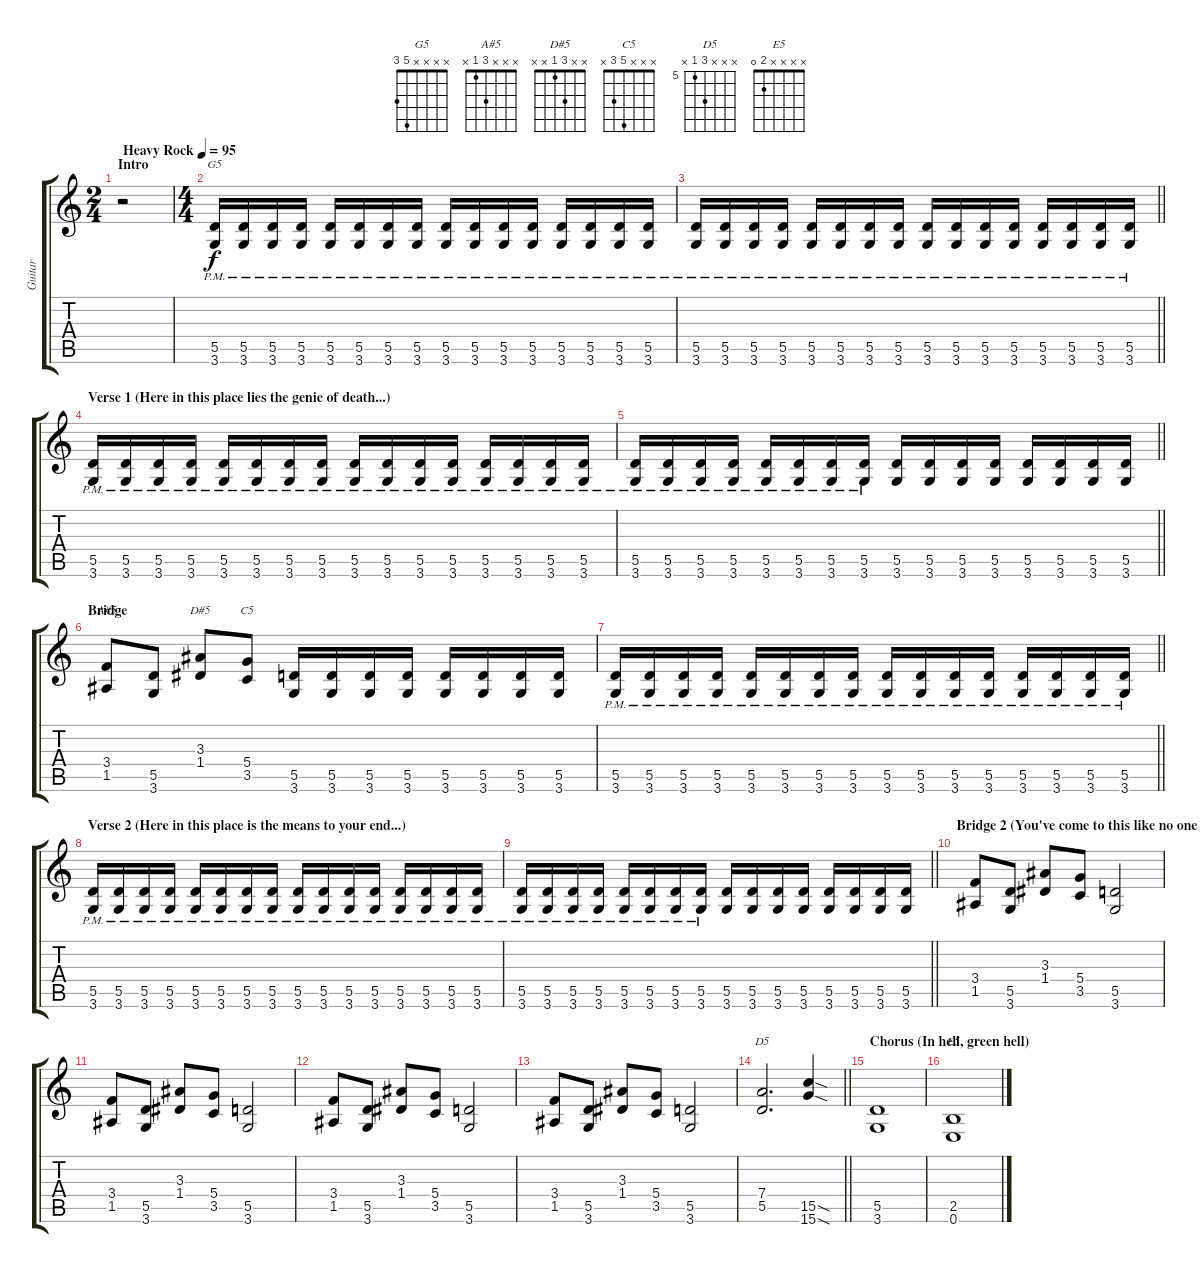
\track ("Guitar" "Guitar") {instrument distortionguitar}
\staff {score tabs}
\tuning (E4 B3 G3 D3 A2 E2) {hide}
\chord ("G5" x x x x 5 3)
\chord ("A#5" x x x 3 1 x)
\chord ("D#5" x x 3 1 x x)
\chord ("C5" x x x 5 3 x)
\chord ("D5" x x x 7 5 x) {firstfret 5}
\chord ("E5" x x x x 2 0)
\ts (2 4)
\section ("" "Intro")
\tempo (95 "Heavy Rock")
\clef g2
\ks c
r.2{dy f instrument distortionguitar} |
\ts (4 4)
(5.5{pm} 3.6{pm}).16{ch "G5"} (5.5{pm} 3.6{pm}).16 (5.5{pm} 3.6{pm}).16 (5.5{pm} 3.6{pm}).16 (5.5{pm} 3.6{pm}).16 (5.5{pm} 3.6{pm}).16 (5.5{pm} 3.6{pm}).16 (5.5{pm} 3.6{pm}).16 (5.5{pm} 3.6{pm}).16 (5.5{pm} 3.6{pm}).16 (5.5{pm} 3.6{pm}).16 (5.5{pm} 3.6{pm}).16 (5.5{pm} 3.6{pm}).16 (5.5{pm} 3.6{pm}).16 (5.5{pm} 3.6{pm}).16 (5.5{pm} 3.6{pm}).16 |
\barLineRight lightlight
(5.5{pm} 3.6{pm}).16 (5.5{pm} 3.6{pm}).16 (5.5{pm} 3.6{pm}).16 (5.5{pm} 3.6{pm}).16 (5.5{pm} 3.6{pm}).16 (5.5{pm} 3.6{pm}).16 (5.5{pm} 3.6{pm}).16 (5.5{pm} 3.6{pm}).16 (5.5{pm} 3.6{pm}).16 (5.5{pm} 3.6{pm}).16 (5.5{pm} 3.6{pm}).16 (5.5{pm} 3.6{pm}).16 (5.5{pm} 3.6{pm}).16 (5.5{pm} 3.6{pm}).16 (5.5{pm} 3.6{pm}).16 (5.5{pm} 3.6{pm}).16 |
\section ("" "Verse 1 (Here in this place lies the genie of death...)")
(5.5{pm} 3.6{pm}).16 (5.5{pm} 3.6{pm}).16 (5.5{pm} 3.6{pm}).16 (5.5{pm} 3.6{pm}).16 (5.5{pm} 3.6{pm}).16 (5.5{pm} 3.6{pm}).16 (5.5{pm} 3.6{pm}).16 (5.5{pm} 3.6{pm}).16 (5.5{pm} 3.6{pm}).16 (5.5{pm} 3.6{pm}).16 (5.5{pm} 3.6{pm}).16 (5.5{pm} 3.6{pm}).16 (5.5{pm} 3.6{pm}).16 (5.5{pm} 3.6{pm}).16 (5.5{pm} 3.6{pm}).16 (5.5{pm} 3.6{pm}).16 |
\barLineRight lightlight
(5.5{pm} 3.6{pm}).16 (5.5{pm} 3.6{pm}).16 (5.5{pm} 3.6{pm}).16 (5.5{pm} 3.6{pm}).16 (5.5{pm} 3.6{pm}).16 (5.5{pm} 3.6{pm}).16 (5.5{pm} 3.6{pm}).16 (5.5{pm} 3.6{pm}).16 (5.5 3.6).16 (5.5 3.6).16 (5.5 3.6).16 (5.5 3.6).16 (5.5 3.6).16 (5.5 3.6).16 (5.5 3.6).16 (5.5 3.6).16 |
\section ("" "Bridge")
(3.4 1.5).8{ch "A#5"} (5.5 3.6).8 (3.3 1.4).8{ch "D#5"} (5.4 3.5).8{ch "C5"} (5.5 3.6).16 (5.5 3.6).16 (5.5 3.6).16 (5.5 3.6).16 (5.5 3.6).16 (5.5 3.6).16 (5.5 3.6).16 (5.5 3.6).16 |
\barLineRight lightlight
(5.5{pm} 3.6{pm}).16 (5.5{pm} 3.6{pm}).16 (5.5{pm} 3.6{pm}).16 (5.5{pm} 3.6{pm}).16 (5.5{pm} 3.6{pm}).16 (5.5{pm} 3.6{pm}).16 (5.5{pm} 3.6{pm}).16 (5.5{pm} 3.6{pm}).16 (5.5{pm} 3.6{pm}).16 (5.5{pm} 3.6{pm}).16 (5.5{pm} 3.6{pm}).16 (5.5{pm} 3.6{pm}).16 (5.5{pm} 3.6{pm}).16 (5.5{pm} 3.6{pm}).16 (5.5{pm} 3.6{pm}).16 (5.5{pm} 3.6{pm}).16 |
\section ("" "Verse 2 (Here in this place is the means to your end...)")
(5.5{pm} 3.6{pm}).16 (5.5{pm} 3.6{pm}).16 (5.5{pm} 3.6{pm}).16 (5.5{pm} 3.6{pm}).16 (5.5{pm} 3.6{pm}).16 (5.5{pm} 3.6{pm}).16 (5.5{pm} 3.6{pm}).16 (5.5{pm} 3.6{pm}).16 (5.5{pm} 3.6{pm}).16 (5.5{pm} 3.6{pm}).16 (5.5{pm} 3.6{pm}).16 (5.5{pm} 3.6{pm}).16 (5.5{pm} 3.6{pm}).16 (5.5{pm} 3.6{pm}).16 (5.5{pm} 3.6{pm}).16 (5.5{pm} 3.6{pm}).16 |
\barLineRight lightlight
(5.5{pm} 3.6{pm}).16 (5.5{pm} 3.6{pm}).16 (5.5{pm} 3.6{pm}).16 (5.5{pm} 3.6{pm}).16 (5.5{pm} 3.6{pm}).16 (5.5{pm} 3.6{pm}).16 (5.5{pm} 3.6{pm}).16 (5.5{pm} 3.6{pm}).16 (5.5 3.6).16 (5.5 3.6).16 (5.5 3.6).16 (5.5 3.6).16 (5.5 3.6).16 (5.5 3.6).16 (5.5 3.6).16 (5.5 3.6).16 |
\section ("" "Bridge 2 (You've come to this like no one could)")
(3.4 1.5).8 (5.5 3.6).8 (3.3 1.4).8 (5.4 3.5).8 (5.5 3.6).2 |
(3.4 1.5).8 (5.5 3.6).8 (3.3 1.4).8 (5.4 3.5).8 (5.5 3.6).2 |
(3.4 1.5).8 (5.5 3.6).8 (3.3 1.4).8 (5.4 3.5).8 (5.5 3.6).2 |
(3.4 1.5).8 (5.5 3.6).8 (3.3 1.4).8 (5.4 3.5).8 (5.5 3.6).2 |
\barLineRight lightlight
(7.4 5.5).2{d ch "D5"} (15.5{sod} 15.6{sod}).4 |
\section ("" "Chorus (In hell, green hell)")
(5.5 3.6).1 |
(2.5 0.6).1{ch "E5"}
